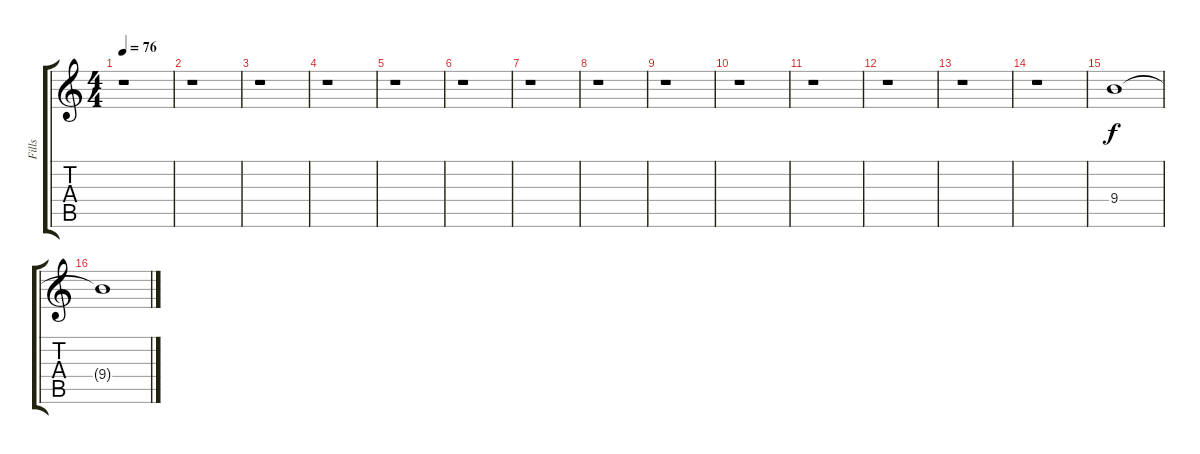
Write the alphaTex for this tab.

\track ("Fills" "Fills") {instrument guitarharmonics}
\staff {score tabs}
\tuning (E4 B3 G3 D3 A2 E2) {hide}
\ts (4 4)
\tempo 76
\clef g2
\ks c
r.1{dy f} |
r.1 |
r.1 |
r.1 |
r.1 |
r.1 |
r.1 |
r.1 |
r.1 |
r.1 |
r.1 |
r.1 |
r.1 |
r.1 |
9.4.1 |
9.4{t}.1
